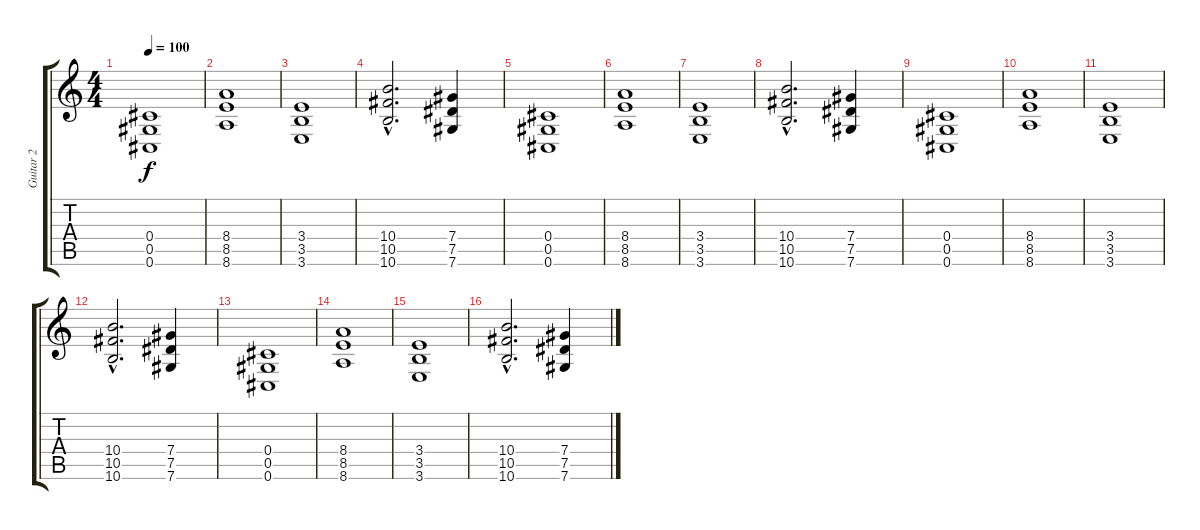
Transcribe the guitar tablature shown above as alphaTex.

\track ("Guitar 2" "Guitar 2") {instrument distortionguitar}
\staff {score tabs}
\tuning (E4 B3 G3 Db3 Ab2 Db2) {hide}
\ts (4 4)
\tempo 100
\clef g2
\ks c
(0.4 0.5 0.6).1{dy f} |
(8.4 8.5 8.6).1 |
(3.4 3.5 3.6).1 |
(10.4{hac} 10.5{hac} 10.6{hac}).2{d} (7.4 7.5 7.6).4 |
(0.4 0.5 0.6).1 |
(8.4 8.5 8.6).1 |
(3.4 3.5 3.6).1 |
(10.4{hac} 10.5{hac} 10.6{hac}).2{d} (7.4 7.5 7.6).4 |
(0.4 0.5 0.6).1 |
(8.4 8.5 8.6).1 |
(3.4 3.5 3.6).1 |
(10.4{hac} 10.5{hac} 10.6{hac}).2{d} (7.4 7.5 7.6).4 |
(0.4 0.5 0.6).1 |
(8.4 8.5 8.6).1 |
(3.4 3.5 3.6).1 |
(10.4{hac} 10.5{hac} 10.6{hac}).2{d} (7.4 7.5 7.6).4
